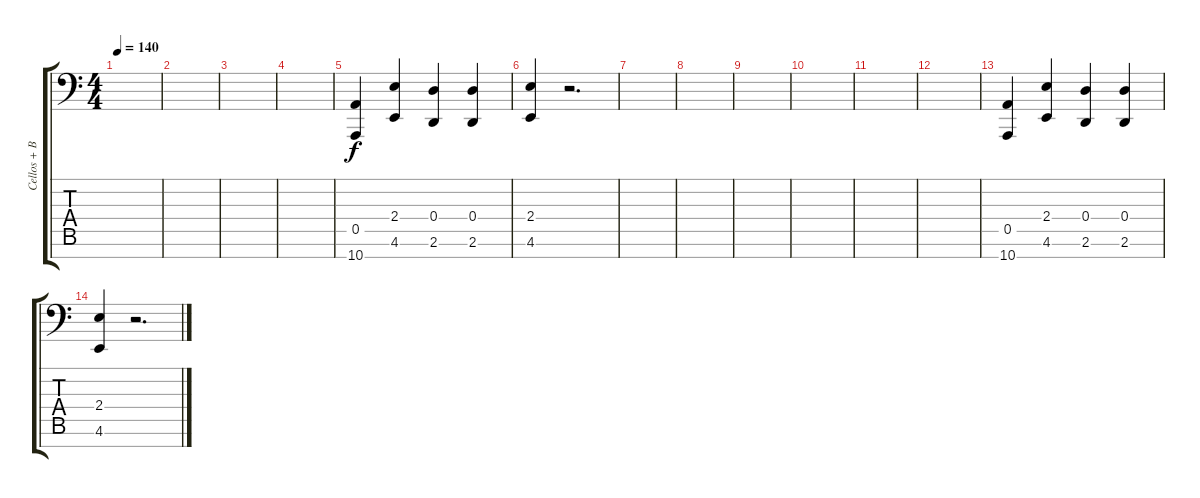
\track ("Cellos + Basses" "Cellos + B") {instrument stringensemble1}
\staff {score tabs}
\tuning (E4 B3 G3 D3 A2 C2 B0) {hide}
\ts (4 4)
\tempo 140
\clef f4
\ks aminor
|
|
|
|
(0.5 10.7).4 (2.4 4.6).4 (0.4 2.6).4 (0.4 2.6).4 |
(2.4 4.6).4 r.2{d} |
|
|
|
|
|
|
(0.5 10.7).4 (2.4 4.6).4 (0.4 2.6).4 (0.4 2.6).4 |
(2.4 4.6).4 r.2{d}
